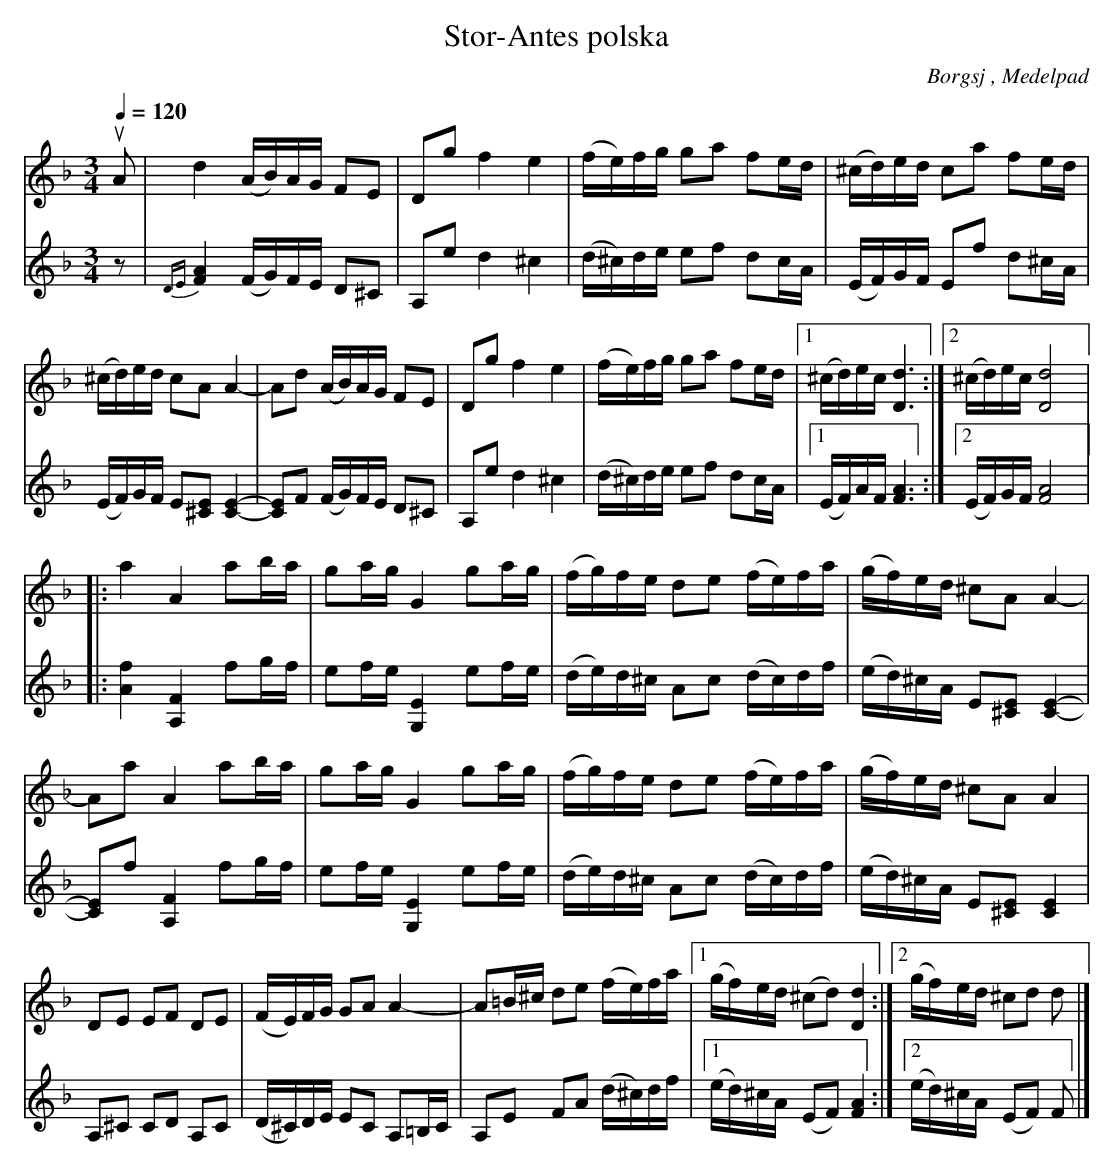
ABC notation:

X:1
T:Stor-Antes polska
O:Borgsj , Medelpad
M:3/4
L:1/16
Q:1/4=120
K:Dm
V:1
uA2|d4 (AB)AG F2E2|D2g2  f4 e4|(fe)fg g2a2 f2ed|(^cd)ed c2a2 f2ed|!
(^cd)ed c2A2 A4-|A2d2 (AB)AG F2E2|D2g2 f4 e4|(fe)fg g2a2 f2ed|[1(^cd)ec[D6d6]:|[2(^cd)ec [D8d8]|:!
a4 A4 a2ba|g2ag G4 g2ag|(fg)fe d2e2 (fe)fa|(gf)ed ^c2A2 A4-|!
A2a2 A4 a2ba|g2ag G4 g2ag|(fg)fe d2e2 (fe)fa|(gf)ed ^c2A2 A4|!
D2E2 E2F2 D2E2|(FE)FG G2A2 A4-|A2=B^c d2e2 (fe)fa|[1(gf)ed (^c2d2) [D4d4]:|[2(gf)ed ^c2d2 d2|]
V:2
z2|{DE}[F4A4] (FG)FE D2^C2|A,2e2 d4 ^c4|(d^c)de e2f2 d2cA|(EF)GF E2f2 d2^cA|!
(EF)GF E2[^C2E2] [C4-E4-]|[C2E2]F2 (FG)FE D2^C2|A,2e2 d4 ^c4|(d^c)de e2f2 d2cA|[1(EF)AF [F6A6]:|[2(EF)GF [F8A8]|:!
[A4f4] [A,4F4] f2gf|e2fe [G,4E4] e2fe|(de)d^c A2c2 (dc)df|(ed)^cA E2[^C2E2] [C4-E4-]|!
[C2E2]f2 [A,4F4] f2gf|e2fe [G,4E4] e2fe|(de)d^c A2c2 (dc)df|(ed)^cA E2[^C2E2] [C4E4]|!
A,2^C2 C2D2 A,2C2|(D^C)DE E2C2 A,2=B,C|A,2E2 F2A2 (d^c)df|[1(ed)^cA (E2F2) [F4A4]:|[2(ed)^cA (E2F2) F2|]
